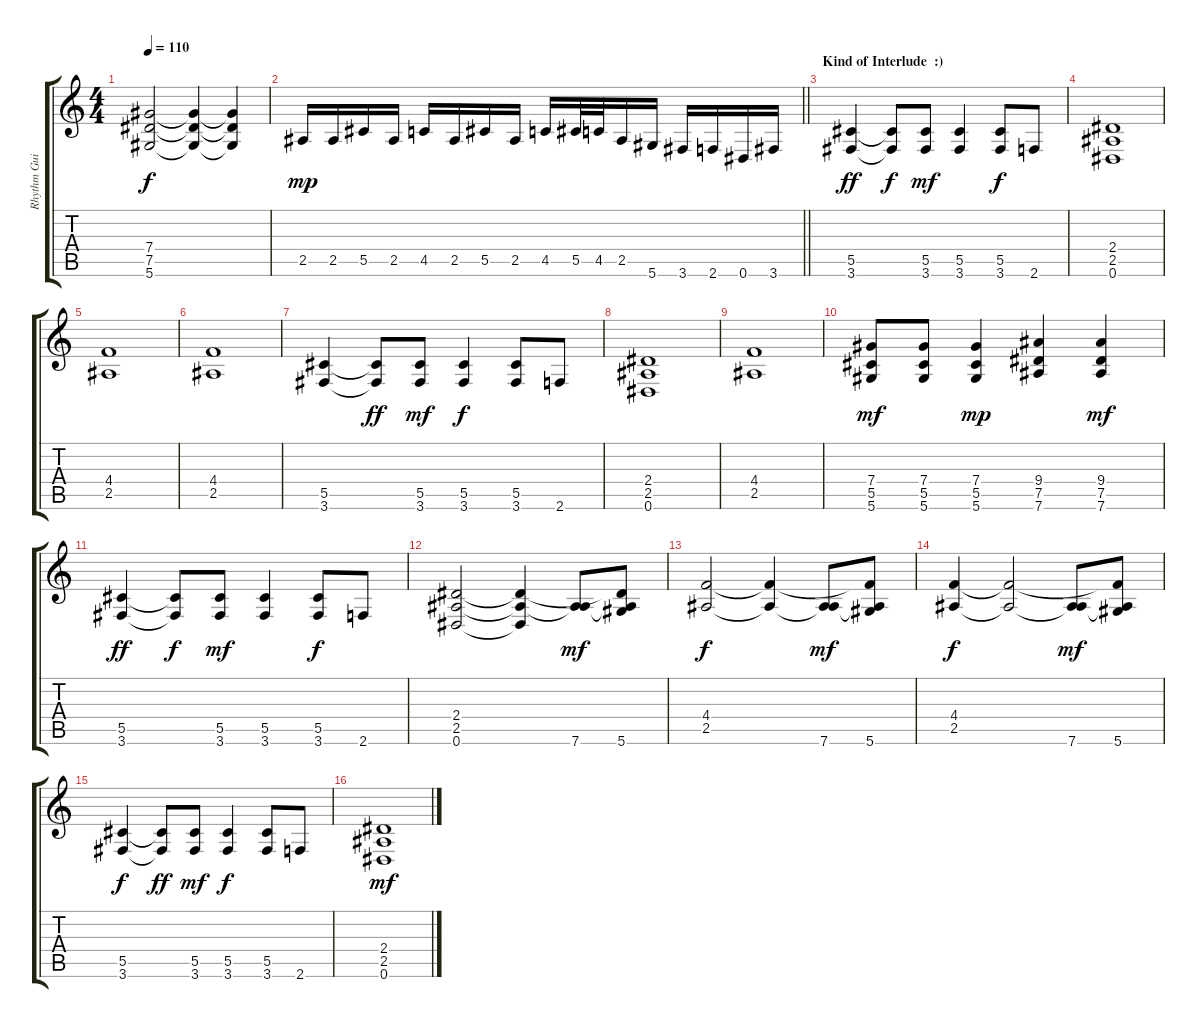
\track ("Rhythm Guitar - Ari" "Rhythm Gui") {instrument distortionguitar}
\staff {score tabs}
\tuning (Eb4 Bb3 Gb3 Db3 Ab2 Eb2) {hide}
\ts (4 4)
\tempo 110
\clef g2
\ks c
(7.4 7.5 5.6).2{dy f} (7.4{t} 7.5{t} 5.6{t}).4 (7.4{t} 7.5{t} 5.6{t}).4 |
\barLineRight lightlight
2.5.16{dy mp} 2.5.16 5.5.16 2.5.16 4.5.16 2.5.16 5.5.16 2.5.16 4.5.16 5.5.32 4.5.32 2.5.16 5.6.16 3.6.16 2.6.16 0.6.16 3.6.16 |
\section ("" "Kind of Interlude  :)")
(5.5 3.6).4{dy ff} (5.5{t} 3.6{t}).8{dy f} (5.5 3.6).8{dy mf} (5.5 3.6).4 (5.5 3.6).8{dy f} 2.6.8 |
(2.4 2.5 0.6).1 |
(4.4 2.5).1 |
(4.4 2.5).1 |
(5.5 3.6).4 (5.5{t} 3.6{t}).8{dy ff} (5.5 3.6).8{dy mf} (5.5 3.6).4{dy f} (5.5 3.6).8 2.6.8 |
(2.4 2.5 0.6).1 |
(4.4 2.5).1 |
(7.4 5.5 5.6).8{dy mf} (7.4 5.5 5.6).8 (7.4 5.5 5.6).4{dy mp} (9.4 7.5 7.6).4 (9.4 7.5 7.6).4{dy mf} |
(5.5 3.6).4{dy ff} (5.5{t} 3.6{t}).8{dy f} (5.5 3.6).8{dy mf} (5.5 3.6).4 (5.5 3.6).8{dy f} 2.6.8 |
(2.4 2.5 0.6).2 (2.4{t} 2.5{t} 0.6{t}).4 (2.5{t} 7.6).8{dy mf} (2.4{t} 2.5{t} 5.6).8 |
(4.4 2.5).2{dy f} (4.4{t} 2.5{t}).4 (2.5{t} 7.6).8{dy mf} (4.4{t} 2.5{t} 5.6).8 |
(4.4 2.5).4{dy f} (4.4{t} 2.5{t}).2 (2.5{t} 7.6).8{dy mf} (4.4{t} 2.5{t} 5.6).8 |
(5.5 3.6).4{dy f} (5.5{t} 3.6{t}).8{dy ff} (5.5 3.6).8{dy mf} (5.5 3.6).4{dy f} (5.5 3.6).8 2.6.8 |
(2.4 2.5 0.6).1{dy mf}
